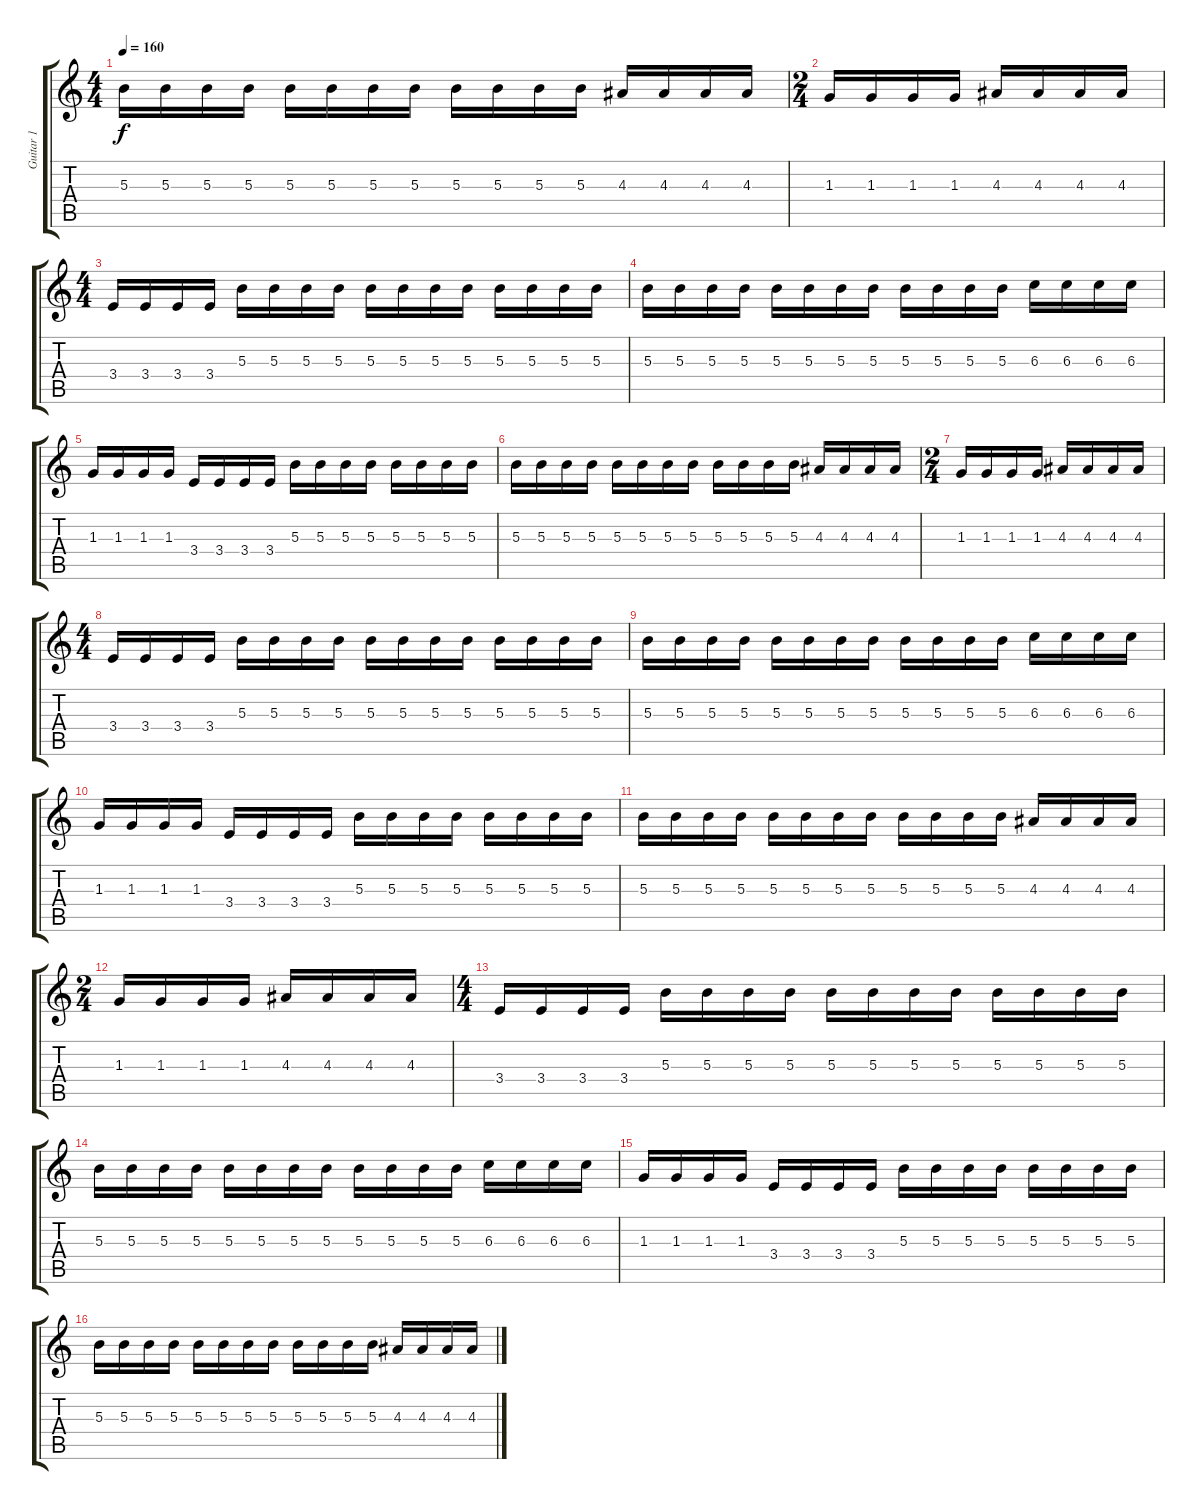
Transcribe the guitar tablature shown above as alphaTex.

\track ("Guitar 1" "Guitar 1") {instrument distortionguitar}
\staff {score tabs}
\tuning (Eb4 Bb3 Gb3 Db3 Ab2 Eb2) {hide}
\ts (4 4)
\tempo 160
\clef g2
\ks c
5.3.16{dy f} 5.3.16 5.3.16 5.3.16 5.3.16 5.3.16 5.3.16 5.3.16 5.3.16 5.3.16 5.3.16 5.3.16 4.3.16 4.3.16 4.3.16 4.3.16 |
\ts (2 4)
1.3.16 1.3.16 1.3.16 1.3.16 4.3.16 4.3.16 4.3.16 4.3.16 |
\ts (4 4)
3.4.16 3.4.16 3.4.16 3.4.16 5.3.16 5.3.16 5.3.16 5.3.16 5.3.16 5.3.16 5.3.16 5.3.16 5.3.16 5.3.16 5.3.16 5.3.16 |
5.3.16 5.3.16 5.3.16 5.3.16 5.3.16 5.3.16 5.3.16 5.3.16 5.3.16 5.3.16 5.3.16 5.3.16 6.3.16 6.3.16 6.3.16 6.3.16 |
1.3.16 1.3.16 1.3.16 1.3.16 3.4.16 3.4.16 3.4.16 3.4.16 5.3.16 5.3.16 5.3.16 5.3.16 5.3.16 5.3.16 5.3.16 5.3.16 |
5.3.16 5.3.16 5.3.16 5.3.16 5.3.16 5.3.16 5.3.16 5.3.16 5.3.16 5.3.16 5.3.16 5.3.16 4.3.16 4.3.16 4.3.16 4.3.16 |
\ts (2 4)
1.3.16 1.3.16 1.3.16 1.3.16 4.3.16 4.3.16 4.3.16 4.3.16 |
\ts (4 4)
3.4.16 3.4.16 3.4.16 3.4.16 5.3.16 5.3.16 5.3.16 5.3.16 5.3.16 5.3.16 5.3.16 5.3.16 5.3.16 5.3.16 5.3.16 5.3.16 |
5.3.16 5.3.16 5.3.16 5.3.16 5.3.16 5.3.16 5.3.16 5.3.16 5.3.16 5.3.16 5.3.16 5.3.16 6.3.16 6.3.16 6.3.16 6.3.16 |
1.3.16 1.3.16 1.3.16 1.3.16 3.4.16 3.4.16 3.4.16 3.4.16 5.3.16 5.3.16 5.3.16 5.3.16 5.3.16 5.3.16 5.3.16 5.3.16 |
5.3.16 5.3.16 5.3.16 5.3.16 5.3.16 5.3.16 5.3.16 5.3.16 5.3.16 5.3.16 5.3.16 5.3.16 4.3.16 4.3.16 4.3.16 4.3.16 |
\ts (2 4)
1.3.16 1.3.16 1.3.16 1.3.16 4.3.16 4.3.16 4.3.16 4.3.16 |
\ts (4 4)
3.4.16 3.4.16 3.4.16 3.4.16 5.3.16 5.3.16 5.3.16 5.3.16 5.3.16 5.3.16 5.3.16 5.3.16 5.3.16 5.3.16 5.3.16 5.3.16 |
5.3.16 5.3.16 5.3.16 5.3.16 5.3.16 5.3.16 5.3.16 5.3.16 5.3.16 5.3.16 5.3.16 5.3.16 6.3.16 6.3.16 6.3.16 6.3.16 |
1.3.16 1.3.16 1.3.16 1.3.16 3.4.16 3.4.16 3.4.16 3.4.16 5.3.16 5.3.16 5.3.16 5.3.16 5.3.16 5.3.16 5.3.16 5.3.16 |
5.3.16 5.3.16 5.3.16 5.3.16 5.3.16 5.3.16 5.3.16 5.3.16 5.3.16 5.3.16 5.3.16 5.3.16 4.3.16 4.3.16 4.3.16 4.3.16
